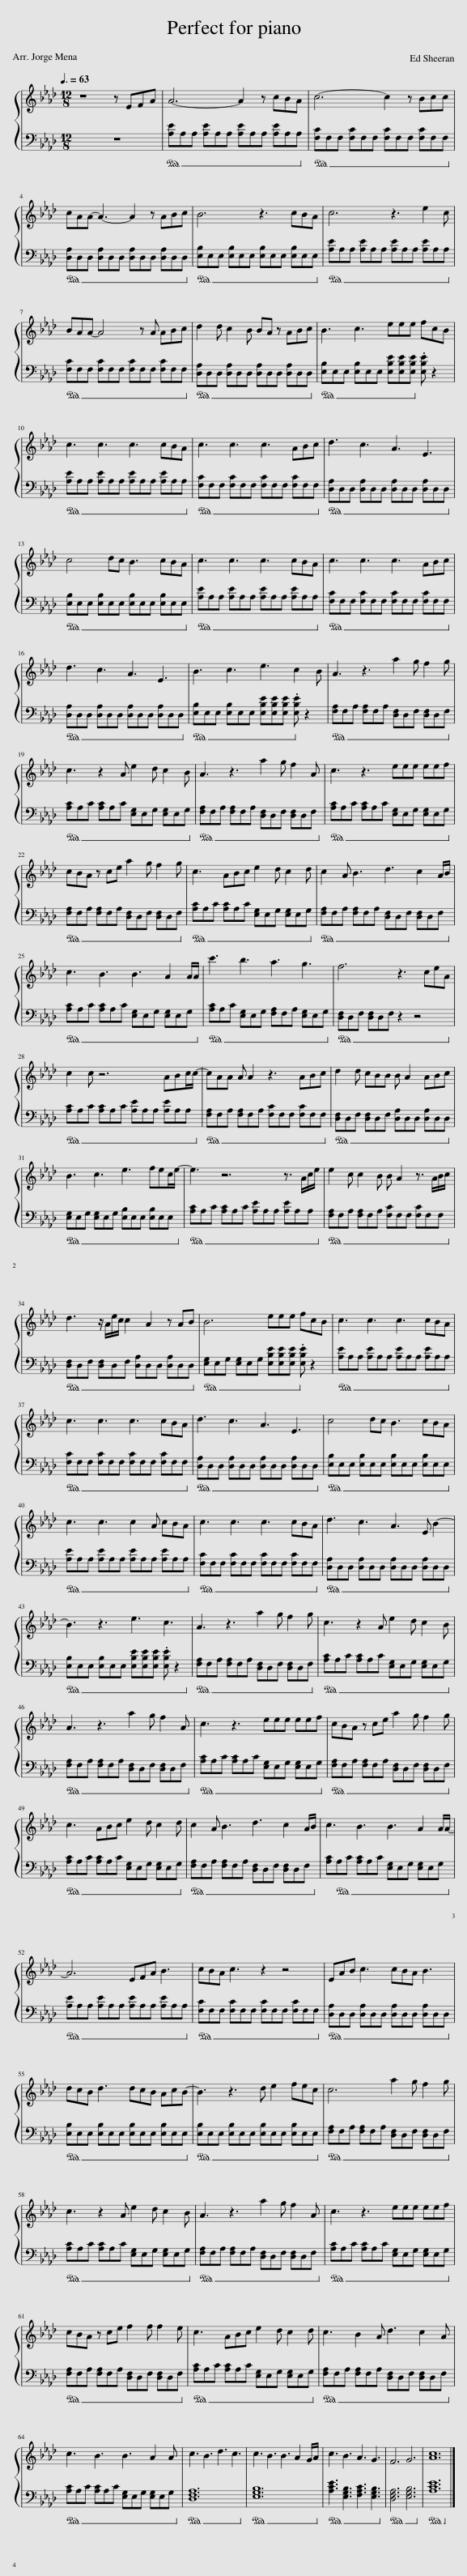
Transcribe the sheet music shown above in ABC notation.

X:1
%%score { 1 | 2 }
L:1/8
Q:3/8=63
M:12/8
I:linebreak $
K:Ab
V:1 treble
V:2 bass
V:1
 z8 z EFA | A6- A2 z cBA | c6- c2 z Bcc |$ cAA- A3- A2 z ABc | B6 z3 cBA | %5
 c6 z3 e2 c |$ BAA- A4 z A ABc | d2 d c2 B BA z ABc | B3 c3 eee fcB |$ c3 c3 c3 cBA | %10
 c3 c3 c3 ABc | d3 c3 A3 E3 |$ c4 dc B3 cBA | c3 c3 c3 cBA | c3 c3 c3 ABc |$ %15
 d3 c3 A3 E3 | B3 c3 e3 c2 B | A3 z3 a2 g f2 g |$ c3 z2 A e2 d c2 B | A3 z3 a2 g f2 A | %20
 c3 z3 eee eef |$ cBA z ce a2 g f2 g | c3 ABc e2 d c2 d | c2 A B3 d3 c2 A/B/ |$ c3 B3 B3 A2 A/A/ | %25
 c'3 b3 a3 g3 | f6 z3 ceA |$ c2 c z6 ABc/c/- | cAA A A2 z3 ABc | d2 d cBB B A2 ABc |$ %30
 B3 c3 e3 fec/e/- | e3 z6 z3/2 A/c/e/ | e2 c c2 B B A2 z3/2 A/B/c/ |$ d3 z/ A/e/c/ c2 A2 z AB | B6 eee fcB | %35
 c3 c3 c3 cBA |$ c3 c3 c3 cBA | d3 c3 A3 E3 | c4 dc B3 cBA |$ c3 c3 c2 A cBA | %40
 c3 c3 c3 cBA | d3 c3 A3 E B2- |$ B3 z3 e3 c3 | A3 z3 a2 g f2 g | c3 z2 A e2 d c2 B |$ %45
 A3 z3 a2 g f2 A | c3 z3 eee eef | cBA z ce a2 g f2 g |$ c3 ABc e2 d c2 d | c2 A B3 d3 c2 A/B/ | %50
 c3 B3 B3 A2 A/A/- |$ A6 EFA B3 | cBA c3 z2 z4 | EAB c3 cBA B3 |$ dcB d3 dcB AcB- | %55
 B3 z3 d e2 fec | c6 a2 g f2 g |$ c3 z2 A e2 d c2 B | A3 z3 a2 g f2 A | c3 z3 eee eef |$ %60
 cBA z ce f2 f f2 e | c3 ABc e2 d c2 d | c3 B2 A d3 c2 A |$ c3 B3 B3 A2 A | c3 B3 d3 c3 | %65
 c3 B3 B3 A2 G/A/ | c3 B3 A3 G3 | F6 G6 | [Ac]12 |] %69
V:2
 z12 |!ped! [A,E]A,A, [A,E]A,A, [A,E]A,A, [A,E]A,A,!ped-up! |!ped! [F,C]F,F, [F,C]F,F, [F,C]F,F, [F,C]F,F,!ped-up! |$!ped! [D,A,]D,D, [D,A,]D,D, [D,A,]D,D, [D,A,]D,D,!ped-up! |!ped! [E,B,]E,E, [E,B,]E,E, [E,B,]E,E, [E,B,]E,E,!ped-up! | %5
!ped! [A,E]A,A, [A,E]A,A, [A,E]A,A, [A,E]A,A,!ped-up! |$!ped! [F,C]F,F, [F,C]F,F, [F,C]F,F, [F,C]F,F,!ped-up! |!ped! [D,A,]D,D, [D,A,]D,D, [D,A,]D,D, [D,A,]D,D,!ped-up! |!ped! [E,B,]E,E, [E,B,]E,E, [E,B,E][E,B,E][E,B,E] .[E,B,E] z2!ped-up! |$!ped! [A,E]A,A, [A,E]A,A, [A,E]A,A, [A,E]A,A,!ped-up! | %10
!ped! [F,C]F,F, [F,C]F,F, [F,C]F,F, [F,C]F,F,!ped-up! |!ped! [D,A,]D,D, [D,A,]D,D, [D,A,]D,D, [D,A,]D,D,!ped-up! |$!ped! [E,B,]E,E, [E,B,]E,E, [E,B,]E,E, [E,B,]E,E,!ped-up! |!ped! [A,E]A,A, [A,E]A,A, [A,E]A,A, [A,E]A,A,!ped-up! |!ped! [F,C]F,F, [F,C]F,F, [F,C]F,F, [F,C]F,F,!ped-up! |$ %15
!ped! [D,A,]D,D, [D,A,]D,D, [D,A,]D,D, [D,A,]D,D,!ped-up! |!ped! [E,B,]E,E, [E,B,]E,E, [E,B,E][E,B,E][E,B,E] .[E,B,E] z2!ped-up! |!ped! [F,A,]F,A, [F,A,]F,A, [D,F,]D,F, [D,F,]D,F,!ped-up! |$!ped! [A,C]A,C [A,C]A,C [E,G,]E,G, [E,G,]E,G,!ped-up! |!ped! [F,A,]F,A, [F,A,]F,A, [D,F,]D,F, [D,F,]D,F,!ped-up! | %20
!ped! [A,C]A,C [A,C]A,C [E,G,]E,G, [E,G,]E,G,!ped-up! |$!ped! [F,A,]F,A, [F,A,]F,A, [D,F,]D,F, [D,F,]D,F,!ped-up! |!ped! [A,C]A,C [A,C]A,C [E,G,]E,G, [E,G,]E,G,!ped-up! |!ped! [F,A,]F,A, [F,A,]F,A, [D,F,]D,F, [D,F,]D,F,!ped-up! |$!ped! [A,C]A,C [A,C]A,C [E,G,]E,G, [E,G,]E,G,!ped-up! | %25
!ped! [A,C]A,C [E,G,]E,G, [F,A,]F,A, [E,G,]E,G,!ped-up! |!ped! [D,F,]D,F, [D,F,]D,F, z2 z4!ped-up! |$!ped! [A,C]A,C [A,C]A,C [A,E]A,A, [A,E]A,A,!ped-up! |!ped! [F,A,]F,A, [F,A,]F,A, [F,C]F,F, [F,C]F,F,!ped-up! |!ped! [D,F,]D,F, [D,F,]D,F, [D,A,]D,D, [D,A,]D,D,!ped-up! |$ %30
!ped! [E,G,]E,G, [E,G,]E,G, [E,B,]E,E, [E,B,]E,E,!ped-up! |!ped! [A,C]A,C [A,C]A,C [A,E]A,A, [A,E]A,A,!ped-up! |!ped! [F,A,]F,A, [F,A,]F,A, [F,C]F,F, [F,C]F,F,!ped-up! |$!ped! [D,F,]D,F, [D,F,]D,F, [D,A,]D,D, [D,A,]D,D,!ped-up! |!ped! [E,G,]E,G, [E,G,]E,G, [E,B,E][E,B,E][E,B,E] .[E,B,E] z2!ped-up! | %35
!ped! [A,E]A,A, [A,E]A,A, [A,E]A,A, [A,E]A,A,!ped-up! |$!ped! [F,C]F,F, [F,C]F,F, [F,C]F,F, [F,C]F,F,!ped-up! |!ped! [D,A,]D,D, [D,A,]D,D, [D,A,]D,D, [D,A,]D,D,!ped-up! |!ped! [E,B,]E,E, [E,B,]E,E, [E,B,]E,E, [E,B,]E,E,!ped-up! |$!ped! [A,E]A,A, [A,E]A,A, [A,E]A,A, [A,E]A,A,!ped-up! | %40
!ped! [F,C]F,F, [F,C]F,F, [F,C]F,F, [F,C]F,F,!ped-up! |!ped! [D,A,]D,D, [D,A,]D,D, [D,A,]D,D, [D,A,]D,D,!ped-up! |$!ped! [E,B,]E,E, [E,B,]E,E, [E,B,E][E,B,E][E,B,E] .[E,B,E] z2!ped-up! |!ped! [F,A,]F,A, [F,A,]F,A, [D,F,]D,F, [D,F,]D,F,!ped-up! |!ped! [A,C]A,C [A,C]A,C [E,G,]E,G, [E,G,]E,G,!ped-up! |$ %45
!ped! [F,A,]F,A, [F,A,]F,A, [D,F,]D,F, [D,F,]D,F,!ped-up! |!ped! [A,C]A,C [A,C]A,C [E,G,]E,G, [E,G,]E,G,!ped-up! |!ped! [F,A,]F,A, [F,A,]F,A, [D,F,]D,F, [D,F,]D,F,!ped-up! |$!ped! [A,C]A,C [A,C]A,C [E,G,]E,G, [E,G,]E,G,!ped-up! |!ped! [F,A,]F,A, [F,A,]F,A, [D,F,]D,F, [D,F,]D,F,!ped-up! | %50
 [A,C]!ped!A,C [A,C]A,C [E,G,]E,G, [E,G,]E,G,!ped-up! |$!ped! [A,E]A,A, [A,E]A,A, [A,E]A,A, [A,E]A,A,!ped-up! |!ped! [F,C]F,F, [F,C]F,F, [F,C]F,F, [F,C]F,F,!ped-up! |!ped! [D,A,]D,D, [D,A,]D,D, [D,A,]D,D, [D,A,]D,D,!ped-up! |$!ped! [E,B,]E,E, [E,B,]E,E, [E,B,]E,E, [E,B,]E,E,!ped-up! | %55
!ped! [E,B,]E,E, [E,B,]E,E, [E,B,]E,E, [E,B,]E,E,!ped-up! |!ped! [F,A,]F,A, [F,A,]F,A, [D,F,]D,F, [D,F,]D,F,!ped-up! |$!ped! [A,C]A,C [A,C]A,C [E,G,]E,G, [E,G,]E,G,!ped-up! |!ped! [F,A,]F,A, [F,A,]F,A, [D,F,]D,F, [D,F,]D,F,!ped-up! |!ped! [A,C]A,C [A,C]A,C [E,G,]E,G, [E,G,]E,G,!ped-up! |$ %60
!ped! [F,A,]F,A, [F,A,]F,A, [D,F,]D,F, [D,F,]D,F,!ped-up! |!ped! [A,C]A,C [A,C]A,C [E,G,]E,G, [E,G,]E,G,!ped-up! |!ped! [F,A,]F,A, [F,A,]F,A, [D,F,]D,F, [D,F,]D,F,!ped-up! |$!ped! [A,C]A,C [A,C]A,C [E,G,]E,G, [E,G,]E,G,!ped-up! |!ped! [D,F,A,]12!ped-up! | %65
!ped! [E,G,B,]12!ped-up! |!ped! [A,CE]3 [E,G,B,]3 [F,A,C]3 [E,G,B,]3!ped-up! |!ped! [D,F,A,]6 [E,G,B,]6!ped-up! |!ped! [A,CE]12!ped-up! |] %69
